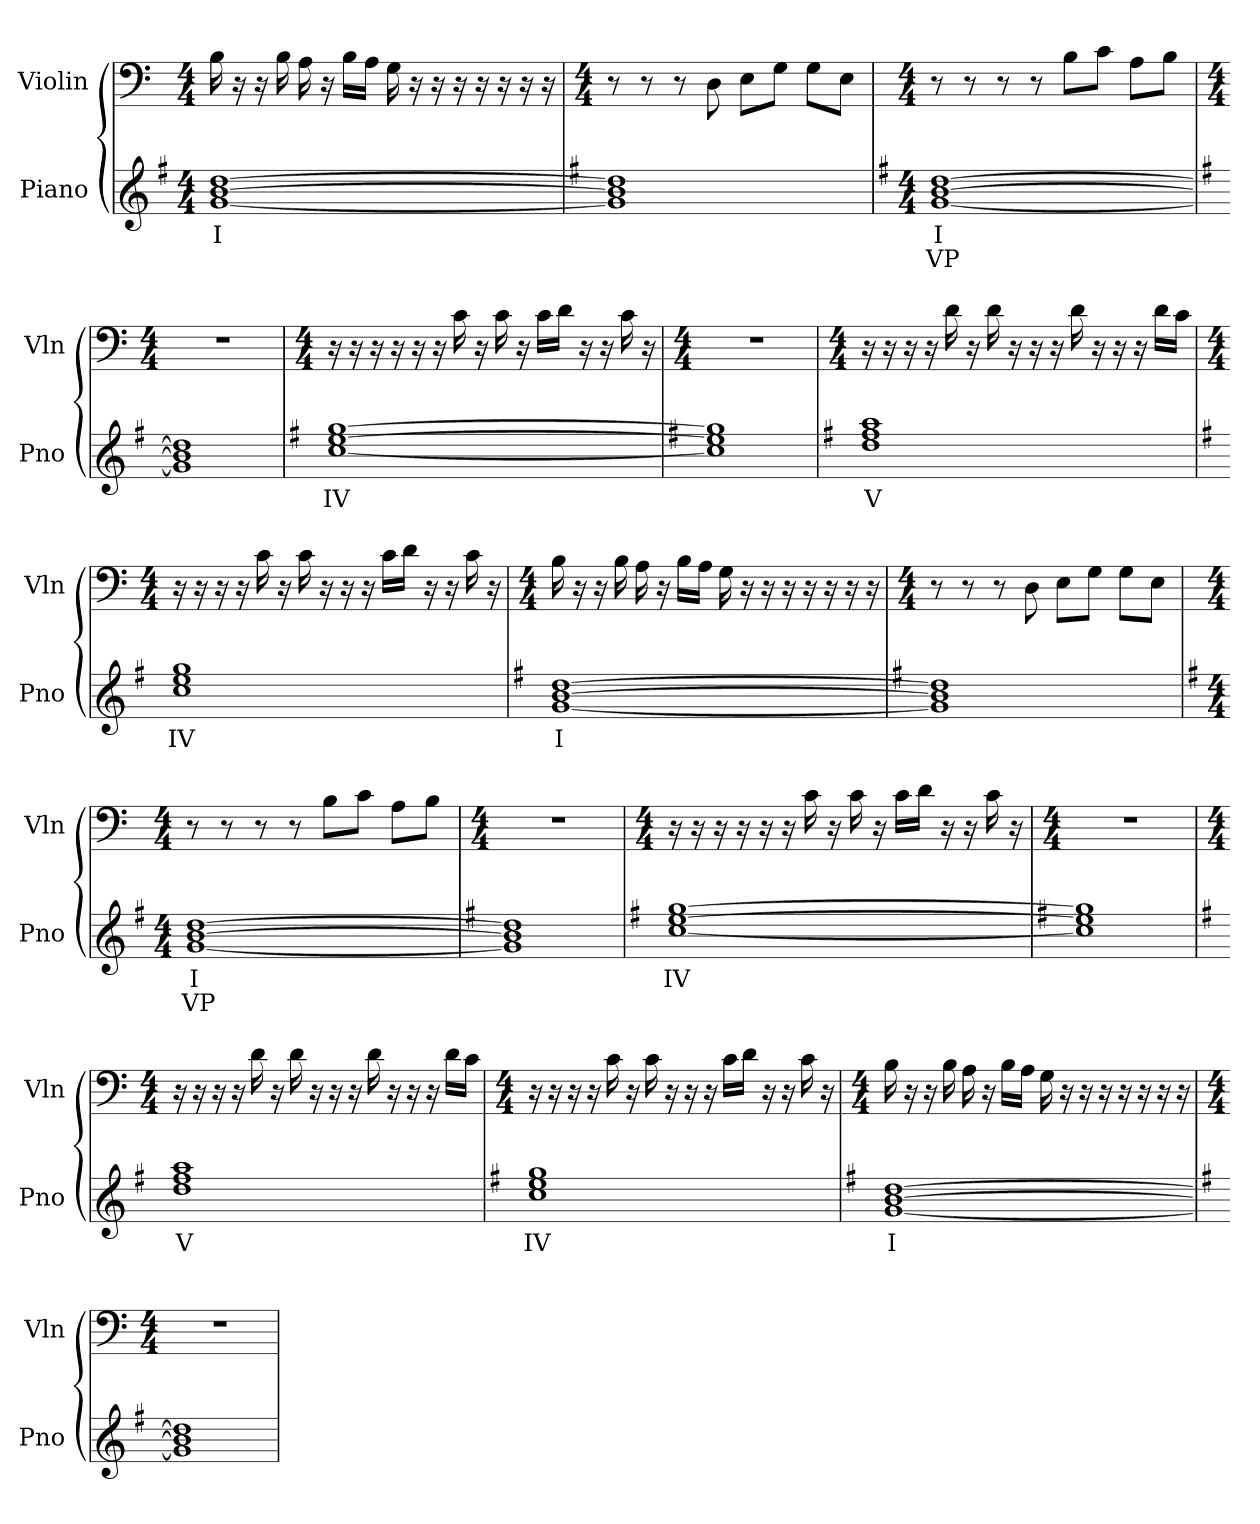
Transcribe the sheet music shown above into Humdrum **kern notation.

**kern	**text	**text	**kern
*part2	*part2	*part2	*part1
*staff2	*staff2	*staff2	*staff1
*I"Piano	*	*	*I"Violin
*I'Pno	*	*	*I'Vln
*k[f#]	*	*	*
*G:	*	*	*
*M4/4	*	*	*M4/4
=	=	=	=
[1g [1b [1dd	I	.	16B
.	.	.	16r
.	.	.	16r
.	.	.	16B
.	.	.	16A
.	.	.	16r
.	.	.	16BLL
.	.	.	16AJJ
.	.	.	16G
.	.	.	16r
.	.	.	16r
.	.	.	16r
.	.	.	16r
.	.	.	16r
.	.	.	16r
.	.	.	16r
=	=	=	=
*k[f#]	*	*	*
*G:	*	*	*
*	*	*	*M4/4
1g] 1b] 1dd]	.	.	8r
.	.	.	8r
.	.	.	8r
.	.	.	8D
.	.	.	8EL
.	.	.	8GJ
.	.	.	8GL
.	.	.	8EJ
=	=	=	=
*k[f#]	*	*	*
*G:	*	*	*
*M4/4	*	*	*M4/4
[1g [1b [1dd	I	VP	8r
.	.	.	8r
.	.	.	8r
.	.	.	8r
.	.	.	8BL
.	.	.	8cJ
.	.	.	8AL
.	.	.	8BJ
=	=	=	=
*k[f#]	*	*	*
*G:	*	*	*
*	*	*	*M4/4
1g] 1b] 1dd]	.	.	1r
=	=	=	=
*k[f#]	*	*	*
*G:	*	*	*
*	*	*	*M4/4
[1cc [1ee [1gg	IV	.	16r
.	.	.	16r
.	.	.	16r
.	.	.	16r
.	.	.	16r
.	.	.	16r
.	.	.	16c
.	.	.	16r
.	.	.	16c
.	.	.	16r
.	.	.	16cLL
.	.	.	16dJJ
.	.	.	16r
.	.	.	16r
.	.	.	16c
.	.	.	16r
=	=	=	=
*k[f#]	*	*	*
*G:	*	*	*
*	*	*	*M4/4
1cc] 1ee] 1gg]	.	.	1r
=	=	=	=
*k[f#]	*	*	*
*G:	*	*	*
*	*	*	*M4/4
1dd 1ff# 1aa	V	.	16r
.	.	.	16r
.	.	.	16r
.	.	.	16r
.	.	.	16d
.	.	.	16r
.	.	.	16d
.	.	.	16r
.	.	.	16r
.	.	.	16r
.	.	.	16d
.	.	.	16r
.	.	.	16r
.	.	.	16r
.	.	.	16dLL
.	.	.	16cJJ
=	=	=	=
*k[f#]	*	*	*
*G:	*	*	*
*	*	*	*M4/4
1cc 1ee 1gg	IV	.	16r
.	.	.	16r
.	.	.	16r
.	.	.	16r
.	.	.	16c
.	.	.	16r
.	.	.	16c
.	.	.	16r
.	.	.	16r
.	.	.	16r
.	.	.	16cLL
.	.	.	16dJJ
.	.	.	16r
.	.	.	16r
.	.	.	16c
.	.	.	16r
=	=	=	=
*k[f#]	*	*	*
*G:	*	*	*
*	*	*	*M4/4
[1g [1b [1dd	I	.	16B
.	.	.	16r
.	.	.	16r
.	.	.	16B
.	.	.	16A
.	.	.	16r
.	.	.	16BLL
.	.	.	16AJJ
.	.	.	16G
.	.	.	16r
.	.	.	16r
.	.	.	16r
.	.	.	16r
.	.	.	16r
.	.	.	16r
.	.	.	16r
=	=	=	=
*k[f#]	*	*	*
*G:	*	*	*
*	*	*	*M4/4
1g] 1b] 1dd]	.	.	8r
.	.	.	8r
.	.	.	8r
.	.	.	8D
.	.	.	8EL
.	.	.	8GJ
.	.	.	8GL
.	.	.	8EJ
=	=	=	=
*k[f#]	*	*	*
*G:	*	*	*
*M4/4	*	*	*M4/4
[1g [1b [1dd	I	VP	8r
.	.	.	8r
.	.	.	8r
.	.	.	8r
.	.	.	8BL
.	.	.	8cJ
.	.	.	8AL
.	.	.	8BJ
=	=	=	=
*k[f#]	*	*	*
*G:	*	*	*
*	*	*	*M4/4
1g] 1b] 1dd]	.	.	1r
=	=	=	=
*k[f#]	*	*	*
*G:	*	*	*
*	*	*	*M4/4
[1cc [1ee [1gg	IV	.	16r
.	.	.	16r
.	.	.	16r
.	.	.	16r
.	.	.	16r
.	.	.	16r
.	.	.	16c
.	.	.	16r
.	.	.	16c
.	.	.	16r
.	.	.	16cLL
.	.	.	16dJJ
.	.	.	16r
.	.	.	16r
.	.	.	16c
.	.	.	16r
=	=	=	=
*k[f#]	*	*	*
*G:	*	*	*
*	*	*	*M4/4
1cc] 1ee] 1gg]	.	.	1r
=	=	=	=
*k[f#]	*	*	*
*G:	*	*	*
*	*	*	*M4/4
1dd 1ff# 1aa	V	.	16r
.	.	.	16r
.	.	.	16r
.	.	.	16r
.	.	.	16d
.	.	.	16r
.	.	.	16d
.	.	.	16r
.	.	.	16r
.	.	.	16r
.	.	.	16d
.	.	.	16r
.	.	.	16r
.	.	.	16r
.	.	.	16dLL
.	.	.	16cJJ
=	=	=	=
*k[f#]	*	*	*
*G:	*	*	*
*	*	*	*M4/4
1cc 1ee 1gg	IV	.	16r
.	.	.	16r
.	.	.	16r
.	.	.	16r
.	.	.	16c
.	.	.	16r
.	.	.	16c
.	.	.	16r
.	.	.	16r
.	.	.	16r
.	.	.	16cLL
.	.	.	16dJJ
.	.	.	16r
.	.	.	16r
.	.	.	16c
.	.	.	16r
=	=	=	=
*k[f#]	*	*	*
*G:	*	*	*
*	*	*	*M4/4
[1g [1b [1dd	I	.	16B
.	.	.	16r
.	.	.	16r
.	.	.	16B
.	.	.	16A
.	.	.	16r
.	.	.	16BLL
.	.	.	16AJJ
.	.	.	16G
.	.	.	16r
.	.	.	16r
.	.	.	16r
.	.	.	16r
.	.	.	16r
.	.	.	16r
.	.	.	16r
=	=	=	=
*k[f#]	*	*	*
*G:	*	*	*
*	*	*	*M4/4
1g] 1b] 1dd]	.	.	1r
=	=	=	=
*-	*-	*-	*-
